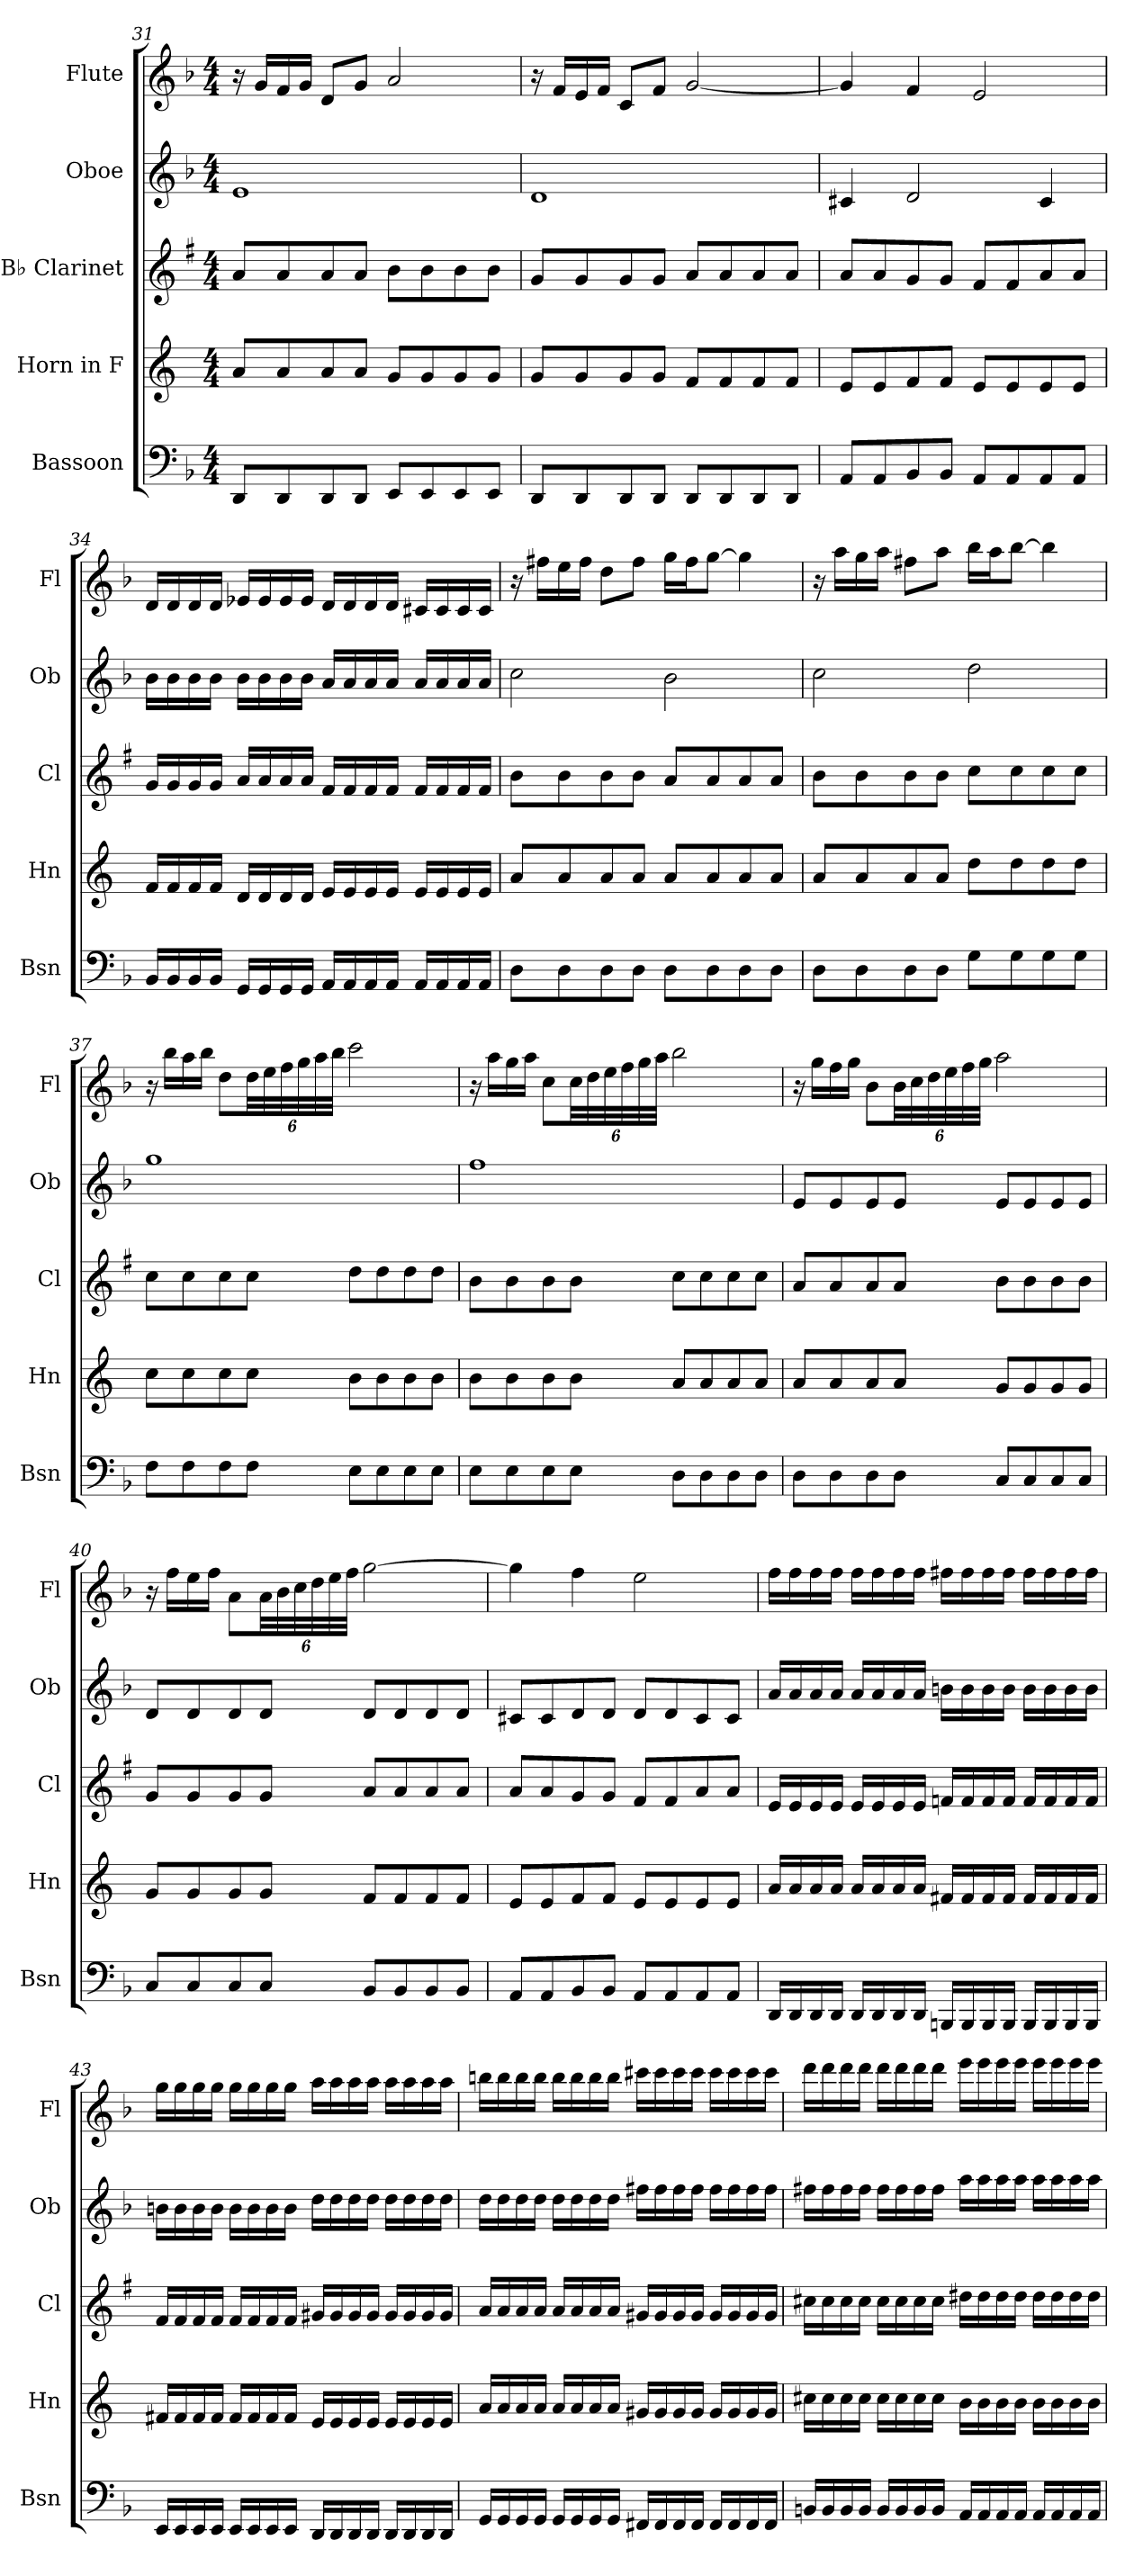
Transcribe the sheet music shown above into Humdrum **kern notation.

**kern	**kern	**kern	**kern	**kern
*part5	*part4	*part3	*part2	*part1
*staff5	*staff4	*staff3	*staff2	*staff1
*I"Bassoon	*I"Horn in F	*I"B♭ Clarinet	*I"Oboe	*I"Flute
*I'Bsn	*I'Hn	*I'Cl	*I'Ob	*I'Fl
!!LO:LB:g=z
*clefF4	*clefG2	*clefG2	*clefG2	*clefG2
*	*ITrd4c7	*ITrd1c2	*	*
*k[b-]	*k[b-]	*k[b-]	*k[b-]	*k[b-]
*M4/4	*M4/4	*M4/4	*M4/4	*M4/4
=31	=31	=31	=31	=31
8DD/L	8d/L	8g/L	1e	16r
.	.	.	.	16g/LL
8DD/	8d/	8g/	.	16f/
.	.	.	.	16g/JJ
8DD/	8d/	8g/	.	8d/L
8DD/J	8d/J	8g/J	.	8g/J
8EE/L	8c/L	8a\L	.	2a/
8EE/	8c/	8a\	.	.
8EE/	8c/	8a\	.	.
8EE/J	8c/J	8a\J	.	.
=32	=32	=32	=32	=32
8DD/L	8c/L	8f/L	1d	16r
.	.	.	.	16f/LL
8DD/	8c/	8f/	.	16e/
.	.	.	.	16f/JJ
8DD/	8c/	8f/	.	8c/L
8DD/J	8c/J	8f/J	.	8f/J
8DD/L	8B-/L	8g/L	.	[2g/
8DD/	8B-/	8g/	.	.
8DD/	8B-/	8g/	.	.
8DD/J	8B-/J	8g/J	.	.
=33	=33	=33	=33	=33
8AA/L	8A/L	8g/L	4c#X/	4g/]
8AA/	8A/	8g/	.	.
8BB-/	8B-/	8f/	2d/	4f/
8BB-/J	8B-/J	8f/J	.	.
8AA/L	8A/L	8e/L	.	2e/
8AA/	8A/	8e/	.	.
8AA/	8A/	8g/	4c#/	.
8AA/J	8A/J	8g/J	.	.
!!LO:PB:g=z
=34	=34	=34	=34	=34
16BB-/LL	16B-/LL	16f/LL	16b-\LL	16d/LL
16BB-/	16B-/	16f/	16b-\	16d/
16BB-/	16B-/	16f/	16b-\	16d/
16BB-/JJ	16B-/JJ	16f/JJ	16b-\JJ	16d/JJ
16GG/LL	16G/LL	16g/LL	16b-\LL	16e-X/LL
16GG/	16G/	16g/	16b-\	16e-/
16GG/	16G/	16g/	16b-\	16e-/
16GG/JJ	16G/JJ	16g/JJ	16b-\JJ	16e-/JJ
16AA/LL	16A/LL	16e/LL	16a/LL	16d/LL
16AA/	16A/	16e/	16a/	16d/
16AA/	16A/	16e/	16a/	16d/
16AA/JJ	16A/JJ	16e/JJ	16a/JJ	16d/JJ
16AA/LL	16A/LL	16e/LL	16a/LL	16c#X/LL
16AA/	16A/	16e/	16a/	16c#/
16AA/	16A/	16e/	16a/	16c#/
16AA/JJ	16A/JJ	16e/JJ	16a/JJ	16c#/JJ
=35	=35	=35	=35	=35
8D\L	8d/L	8a\L	2cc\	16r
.	.	.	.	16ff#X\LL
8D\	8d/	8a\	.	16ee\
.	.	.	.	16ff#\JJ
8D\	8d/	8a\	.	8dd\L
8D\J	8d/J	8a\J	.	8ff#\J
8D\L	8d/L	8g/L	2b-\	16gg\LL
.	.	.	.	16ff#\J
8D\	8d/	8g/	.	[8gg\J
8D\	8d/	8g/	.	4gg\]
8D\J	8d/J	8g/J	.	.
=36	=36	=36	=36	=36
8D\L	8d/L	8a\L	2cc\	16r
.	.	.	.	16aa\LL
8D\	8d/	8a\	.	16gg\
.	.	.	.	16aa\JJ
8D\	8d/	8a\	.	8ff#X\L
8D\J	8d/J	8a\J	.	8aa\J
8G\L	8g\L	8b-\L	2dd\	16bb-\LL
.	.	.	.	16aa\J
8G\	8g\	8b-\	.	[8bb-\J
8G\	8g\	8b-\	.	4bb-\]
8G\J	8g\J	8b-\J	.	.
!!LO:LB:g=z
=37	=37	=37	=37	=37
8F\L	8f\L	8b-\L	1gg	16r
.	.	.	.	16bb-\LL
8F\	8f\	8b-\	.	16aa\
.	.	.	.	16bb-\JJ
8F\	8f\	8b-\	.	8dd\L
*	*	*	*	*Xbrackettup
8F\J	8f\J	8b-\J	.	48dd\LL
.	.	.	.	48ee\
.	.	.	.	48ff\
.	.	.	.	48gg\
.	.	.	.	48aa\
.	.	.	.	48bb-\JJJ
8E\L	8e\L	8cc\L	.	2ccc\
8E\	8e\	8cc\	.	.
8E\	8e\	8cc\	.	.
8E\J	8e\J	8cc\J	.	.
=38	=38	=38	=38	=38
8E\L	8e\L	8a\L	1ff	16r
.	.	.	.	16aa\LL
8E\	8e\	8a\	.	16gg\
.	.	.	.	16aa\JJ
8E\	8e\	8a\	.	8cc\L
8E\J	8e\J	8a\J	.	48cc\LL
.	.	.	.	48dd\
.	.	.	.	48ee\
.	.	.	.	48ff\
.	.	.	.	48gg\
.	.	.	.	48aa\JJJ
8D\L	8d/L	8b-\L	.	2bb-\
8D\	8d/	8b-\	.	.
8D\	8d/	8b-\	.	.
8D\J	8d/J	8b-\J	.	.
=39	=39	=39	=39	=39
8D\L	8d/L	8g/L	8e/L	16r
.	.	.	.	16gg\LL
8D\	8d/	8g/	8e/	16ff\
.	.	.	.	16gg\JJ
8D\	8d/	8g/	8e/	8b-\L
8D\J	8d/J	8g/J	8e/J	48b-\LL
.	.	.	.	48cc\
.	.	.	.	48dd\
.	.	.	.	48ee\
.	.	.	.	48ff\
.	.	.	.	48gg\JJJ
8C/L	8c/L	8a\L	8e/L	2aa\
8C/	8c/	8a\	8e/	.
8C/	8c/	8a\	8e/	.
8C/J	8c/J	8a\J	8e/J	.
!!LO:PB:g=z
=40	=40	=40	=40	=40
8C/L	8c/L	8f/L	8d/L	16r
.	.	.	.	16ff\LL
8C/	8c/	8f/	8d/	16ee\
.	.	.	.	16ff\JJ
8C/	8c/	8f/	8d/	8a\L
8C/J	8c/J	8f/J	8d/J	48a\LL
.	.	.	.	48b-\
.	.	.	.	48cc\
.	.	.	.	48dd\
.	.	.	.	48ee\
.	.	.	.	48ff\JJJ
8BB-/L	8B-/L	8g/L	8d/L	[2gg\
8BB-/	8B-/	8g/	8d/	.
8BB-/	8B-/	8g/	8d/	.
8BB-/J	8B-/J	8g/J	8d/J	.
=41	=41	=41	=41	=41
8AA/L	8A/L	8g/L	8c#X/L	4gg\]
8AA/	8A/	8g/	8c#/	.
8BB-/	8B-/	8f/	8d/	4ff\
8BB-/J	8B-/J	8f/J	8d/J	.
8AA/L	8A/L	8e/L	8d/L	2ee\
8AA/	8A/	8e/	8d/	.
8AA/	8A/	8g/	8c#/	.
8AA/J	8A/J	8g/J	8c#/J	.
=42	=42	=42	=42	=42
16DD/LL	16d/LL	16d/LL	16a/LL	16ff\LL
16DD/	16d/	16d/	16a/	16ff\
16DD/	16d/	16d/	16a/	16ff\
16DD/JJ	16d/JJ	16d/JJ	16a/JJ	16ff\JJ
16DD/LL	16d/LL	16d/LL	16a/LL	16ff\LL
16DD/	16d/	16d/	16a/	16ff\
16DD/	16d/	16d/	16a/	16ff\
16DD/JJ	16d/JJ	16d/JJ	16a/JJ	16ff\JJ
16BBBn/LL	16Bn/LL	16e-X/LL	16bn\LL	16ff#X\LL
16BBB/	16B/	16e-/	16b\	16ff#\
16BBB/	16B/	16e-/	16b\	16ff#\
16BBB/JJ	16B/JJ	16e-/JJ	16b\JJ	16ff#\JJ
16BBB/LL	16B/LL	16e-/LL	16b\LL	16ff#\LL
16BBB/	16B/	16e-/	16b\	16ff#\
16BBB/	16B/	16e-/	16b\	16ff#\
16BBB/JJ	16B/JJ	16e-/JJ	16b\JJ	16ff#\JJ
!!LO:LB:g=z
=43	=43	=43	=43	=43
16EE/LL	16Bn/LL	16e/LL	16bn\LL	16gg\LL
16EE/	16B/	16e/	16b\	16gg\
16EE/	16B/	16e/	16b\	16gg\
16EE/JJ	16B/JJ	16e/JJ	16b\JJ	16gg\JJ
16EE/LL	16B/LL	16e/LL	16b\LL	16gg\LL
16EE/	16B/	16e/	16b\	16gg\
16EE/	16B/	16e/	16b\	16gg\
16EE/JJ	16B/JJ	16e/JJ	16b\JJ	16gg\JJ
16DD/LL	16A/LL	16f#X/LL	16dd\LL	16aa\LL
16DD/	16A/	16f#/	16dd\	16aa\
16DD/	16A/	16f#/	16dd\	16aa\
16DD/JJ	16A/JJ	16f#/JJ	16dd\JJ	16aa\JJ
16DD/LL	16A/LL	16f#/LL	16dd\LL	16aa\LL
16DD/	16A/	16f#/	16dd\	16aa\
16DD/	16A/	16f#/	16dd\	16aa\
16DD/JJ	16A/JJ	16f#/JJ	16dd\JJ	16aa\JJ
=44	=44	=44	=44	=44
16GG/LL	16d/LL	16g/LL	16dd\LL	16bbn\LL
16GG/	16d/	16g/	16dd\	16bb\
16GG/	16d/	16g/	16dd\	16bb\
16GG/JJ	16d/JJ	16g/JJ	16dd\JJ	16bb\JJ
16GG/LL	16d/LL	16g/LL	16dd\LL	16bb\LL
16GG/	16d/	16g/	16dd\	16bb\
16GG/	16d/	16g/	16dd\	16bb\
16GG/JJ	16d/JJ	16g/JJ	16dd\JJ	16bb\JJ
16FF#X/LL	16c#X/LL	16f#X/LL	16ff#X\LL	16ccc#X\LL
16FF#/	16c#/	16f#/	16ff#\	16ccc#\
16FF#/	16c#/	16f#/	16ff#\	16ccc#\
16FF#/JJ	16c#/JJ	16f#/JJ	16ff#\JJ	16ccc#\JJ
16FF#/LL	16c#/LL	16f#/LL	16ff#\LL	16ccc#\LL
16FF#/	16c#/	16f#/	16ff#\	16ccc#\
16FF#/	16c#/	16f#/	16ff#\	16ccc#\
16FF#/JJ	16c#/JJ	16f#/JJ	16ff#\JJ	16ccc#\JJ
!!LO:PB:g=z
=45	=45	=45	=45	=45
16BBn/LL	16f#X\LL	16bn\LL	16ff#X\LL	16ddd\LL
16BB/	16f#\	16b\	16ff#\	16ddd\
16BB/	16f#\	16b\	16ff#\	16ddd\
16BB/JJ	16f#\JJ	16b\JJ	16ff#\JJ	16ddd\JJ
16BB/LL	16f#\LL	16b\LL	16ff#\LL	16ddd\LL
16BB/	16f#\	16b\	16ff#\	16ddd\
16BB/	16f#\	16b\	16ff#\	16ddd\
16BB/JJ	16f#\JJ	16b\JJ	16ff#\JJ	16ddd\JJ
16AA/LL	16e\LL	16cc#X\LL	16aa\LL	16eee\LL
16AA/	16e\	16cc#\	16aa\	16eee\
16AA/	16e\	16cc#\	16aa\	16eee\
16AA/JJ	16e\JJ	16cc#\JJ	16aa\JJ	16eee\JJ
16AA/LL	16e\LL	16cc#\LL	16aa\LL	16eee\LL
16AA/	16e\	16cc#\	16aa\	16eee\
16AA/	16e\	16cc#\	16aa\	16eee\
16AA/JJ	16e\JJ	16cc#\JJ	16aa\JJ	16eee\JJ
=	=	=	=	=
*-	*-	*-	*-	*-
